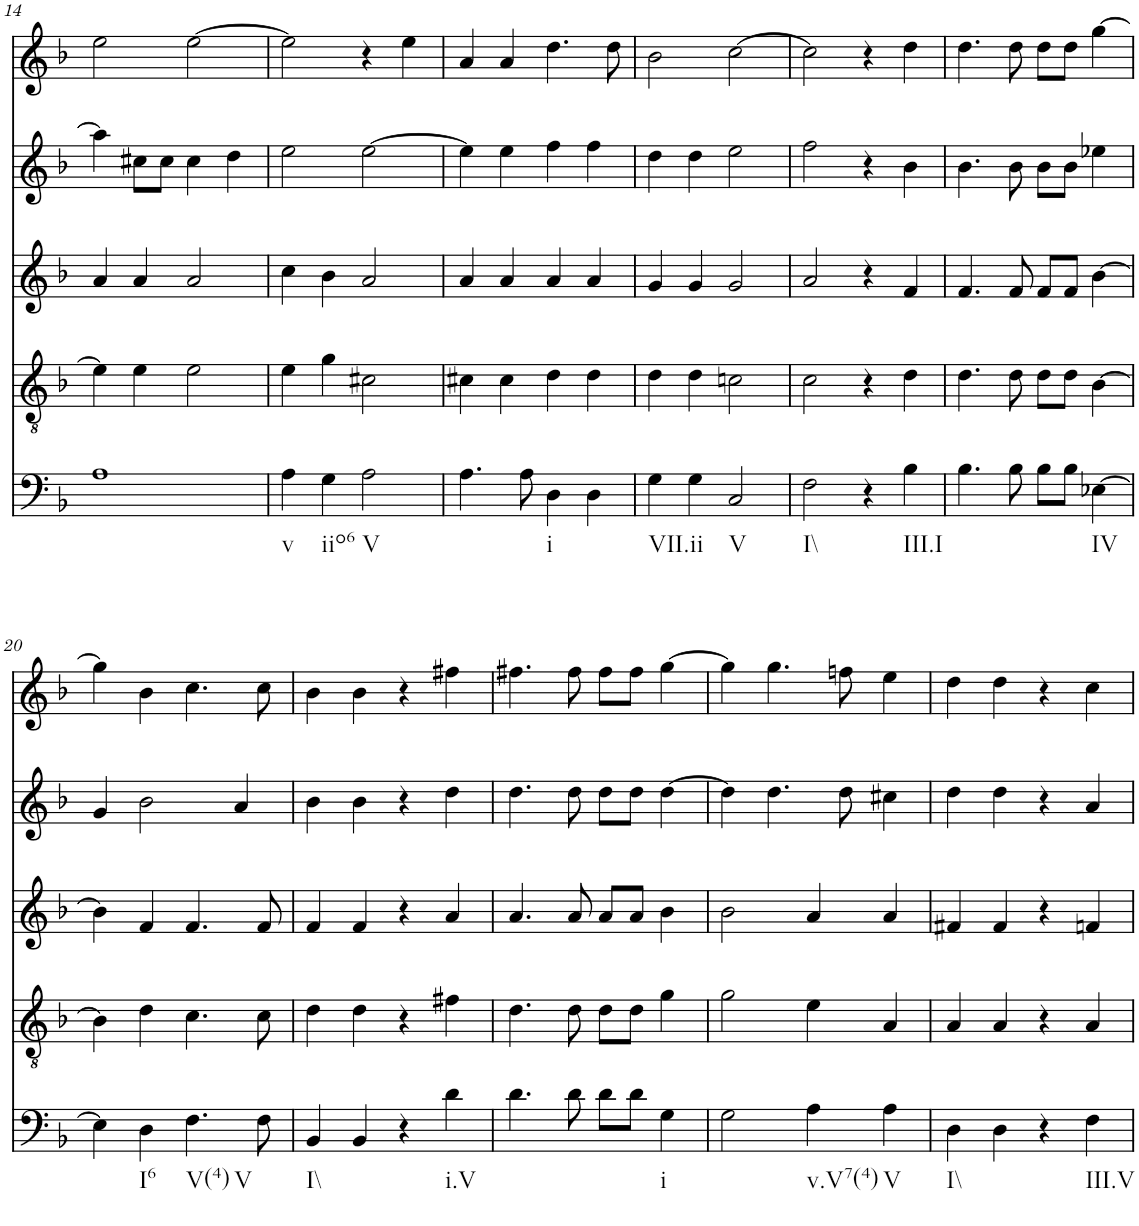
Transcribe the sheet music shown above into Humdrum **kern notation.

**kern	**kern	**kern	**kern	**kern
*part5	*part4	*part3	*part2	*part1
*staff5	*staff4	*staff3	*staff2	*staff1
*I"vox	*I"vox	*I"vox	*I"vox	*I"vox
!!LO:PB:g=z
*clefF4	*clefGv2	*clefG2	*clefG2	*clefG2
*k[b-]	*k[b-]	*k[b-]	*k[b-]	*k[b-]
*M4/4	*M4/4	*M4/4	*M4/4	*M4/4
=14	=14	=14	=14	=14
1A	4e\]	4a/	4aa\]	2ee\
.	4e\	4a/	8cc#X\L	.
.	.	.	8cc#\J	.
.	2e\	2a/	4cc#\	[2ee\
.	.	.	4dd\	.
=15	=15	=15	=15	=15
!LO:TX:b:t=v	!	!	!	!
4A\	4e\	4cc\	2ee\	2ee\]
!LO:TX:b:t=iio6	!	!	!	!
4G\	4g\	4b-\	.	.
!LO:TX:b:t=V	!	!	!	!
2A\	2c#X\	2a/	[2ee\	4r
.	.	.	.	4ee\
=16	=16	=16	=16	=16
4.A\	4c#X\	4a/	4ee\]	4a/
.	4c#\	4a/	4ee\	4a/
8A\	.	.	.	.
!LO:TX:b:t=i	!	!	!	!
4D\	4d\	4a/	4ff\	4.dd\
4D\	4d\	4a/	4ff\	.
.	.	.	.	8dd\
=17	=17	=17	=17	=17
!LO:TX:b:t=VII.ii	!	!	!	!
4G\	4d\	4g/	4dd\	2b-\
4G\	4d\	4g/	4dd\	.
!LO:TX:b:t=V	!	!	!	!
2C/	2cn\	2g/	2ee\	[2cc\
=18	=18	=18	=18	=18
!LO:TX:b:t=I\\	!	!	!	!
2F\	2c\	2a/	2ff\	2cc\]
4r	4r	4r	4r	4r
!LO:TX:b:t=III.I	!	!	!	!
4B-\	4d\	4f/	4b-\	4dd\
=19	=19	=19	=19	=19
4.B-\	4.d\	4.f/	4.b-\	4.dd\
8B-\	8d\	8f/	8b-\	8dd\
8B-\L	8d\L	8f/L	8b-\L	8dd\L
8B-\J	8d\J	8f/J	8b-\J	8dd\J
!LO:TX:b:t=IV	!	!	!	!
[4E-X\	[4B-\	[4b-\	4ee-X\	[4gg\
!!LO:LB:g=z
=20	=20	=20	=20	=20
4E-\]	4B-\]	4b-\]	4g/	4gg\]
!LO:TX:b:t=I6	!	!	!	!
4D\	4d\	4f/	2b-\	4b-\
!LO:TX:b:t=V(4)	!	!	!	!
!LO:TX:b:t=V	!	!	!	!
4.F\	4.c\	4.f/	.	4.cc\
.	.	.	4a/	.
8F\	8c\	8f/	.	8cc\
=21	=21	=21	=21	=21
!LO:TX:b:t=I\\	!	!	!	!
4BB-/	4d\	4f/	4b-\	4b-\
4BB-/	4d\	4f/	4b-\	4b-\
4r	4r	4r	4r	4r
!LO:TX:b:t=i.V	!	!	!	!
4d\	4f#X\	4a/	4dd\	4ff#X\
=22	=22	=22	=22	=22
4.d\	4.d\	4.a/	4.dd\	4.ff#X\
8d\	8d\	8a/	8dd\	8ff#\
8d\L	8d\L	8a/L	8dd\L	8ff#\L
8d\J	8d\J	8a/J	8dd\J	8ff#\J
!LO:TX:b:t=i	!	!	!	!
4G\	4g\	4b-\	[4dd\	[4gg\
=23	=23	=23	=23	=23
2G\	2g\	2b-\	4dd\]	4gg\]
.	.	.	4.dd\	4.gg\
!LO:TX:b:t=v.V7(4)	!	!	!	!
4A\	4e\	4a/	.	.
.	.	.	8dd\	8ffn\
!LO:TX:b:t=V	!	!	!	!
4A\	4A/	4a/	4cc#X\	4ee\
=24	=24	=24	=24	=24
!LO:TX:b:t=I\\	!	!	!	!
4D\	4A/	4f#X/	4dd\	4dd\
4D\	4A/	4f#/	4dd\	4dd\
4r	4r	4r	4r	4r
!LO:TX:b:t=III.V	!	!	!	!
4F\	4A/	4fn/	4a/	4cc\
=	=	=	=	=
*-	*-	*-	*-	*-
